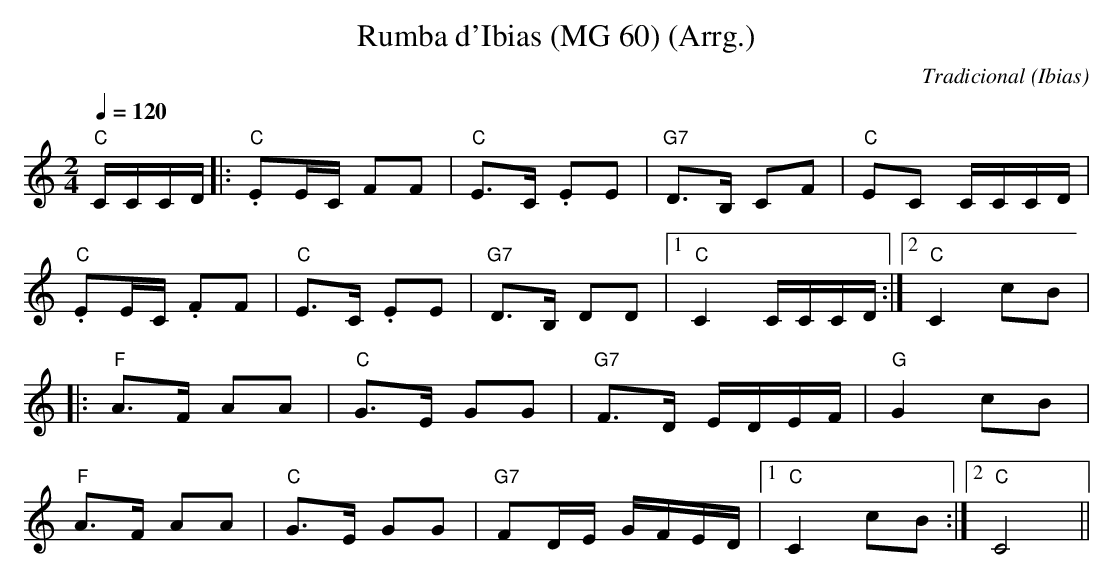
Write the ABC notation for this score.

X:1
T:Rumba d'Ibias (MG 60) (Arrg.)
C:Tradicional
O:Ibias
M:2/4
L:1/8
Q:1/4=120
E:Comp.
K:C
"C"C/2C/2C/2D/2|:"C".EE/2C/2 FF|"C"E3/2C/2 .EE|"G7"D3/2B,/2 CF|"C"EC C/2C/2C/2D/2|
"C".EE/2C/2 .FF|"C"E3/2C/2 .EE|"G7"D3/2B,/2 DD|[1 "C"C2 C/2C/2C/2D/2:|[2 "C"C2 cB|
|:"F"A3/2F/2 AA|"C"G3/2E/2 GG|"G7"F3/2D/2 E/2D/2E/2F/2|"G"G2 cB|
"F"A3/2F/2 AA|"C"G3/2E/2 GG|"G7"FD/2E/2 G/2F/2E/2D/2|[1 "C"C2 cB:|[2 "C"C4||
